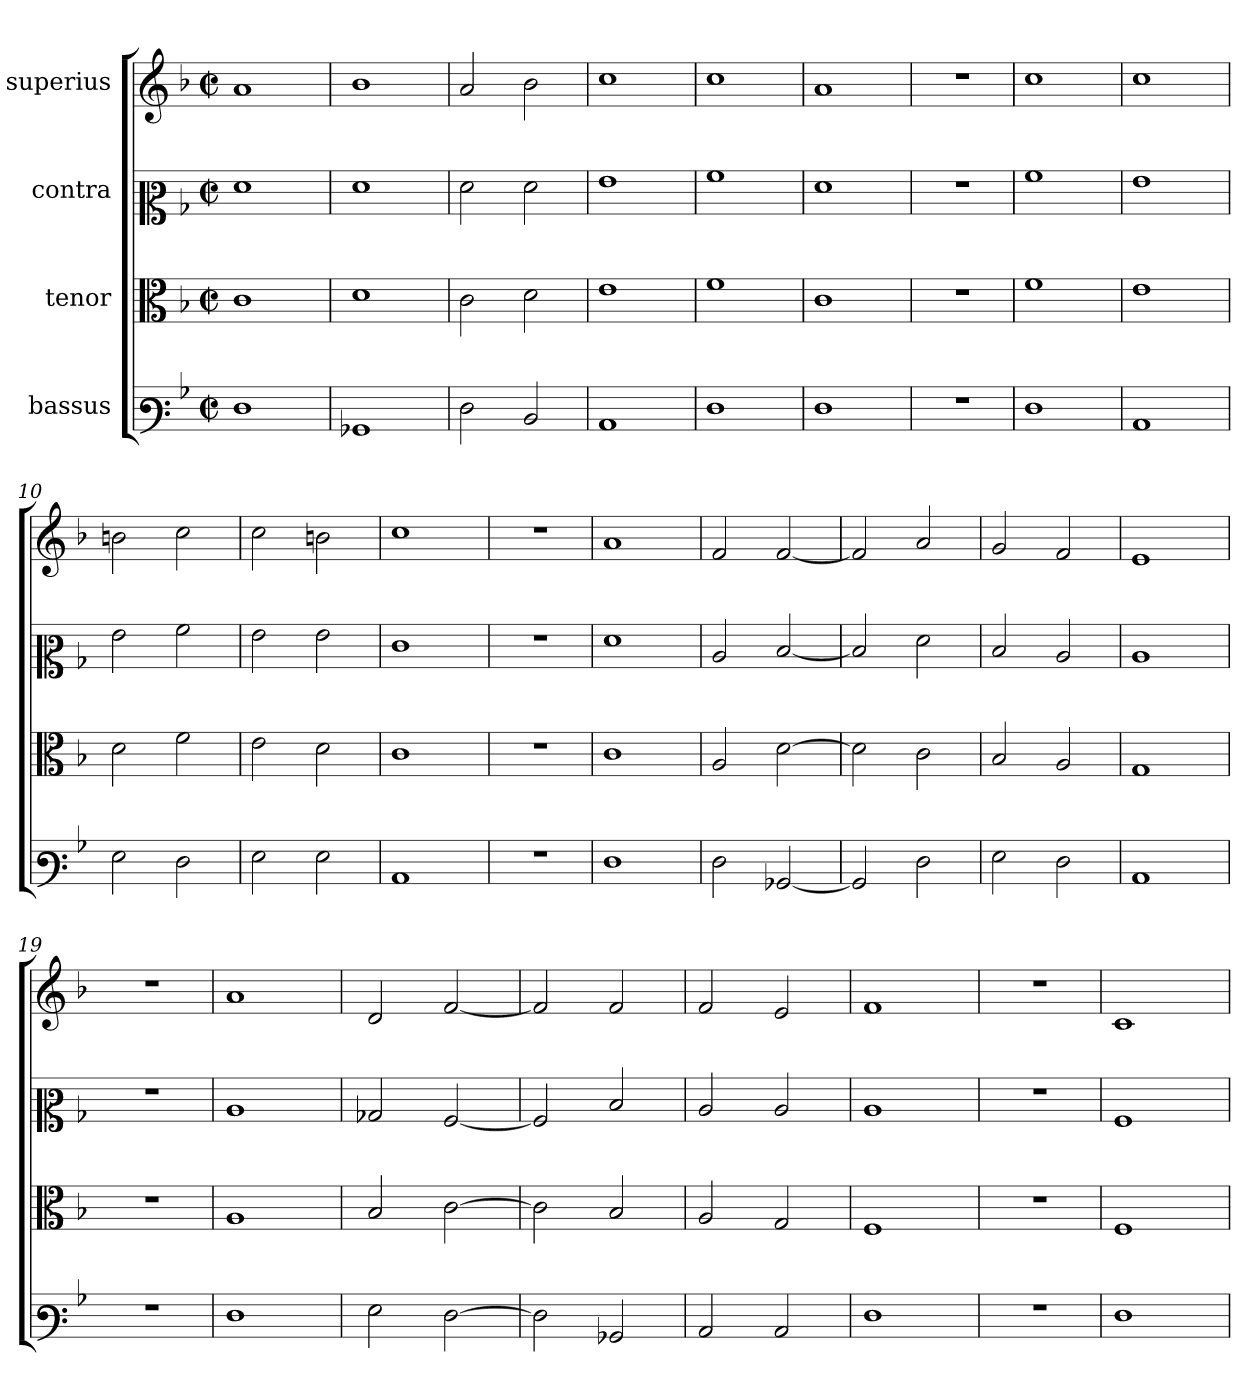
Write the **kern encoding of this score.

**kern	**kern	**kern	**kern
*part4	*part3	*part2	*part1
*staff4	*staff3	*staff2	*staff1
*I"bassus	*I"tenor	*I"contra	*I"superius
*clefF3	*clefC3	*clefC2	*clefG2
*k[b-]	*k[b-]	*k[b-]	*k[b-]
*M2/2	*M2/2	*M2/2	*M2/2
*met(c|)	*met(c|)	*met(c|)	*met(c|)
=1	=1	=1	=1
1F	1c	1f	1a
=2	=2	=2	=2
1BB-X	1d	1f	1b-
=3	=3	=3	=3
2F	2c	2f	2a
2D	2d	2f	2b-
=4	=4	=4	=4
1C	1e	1g	1cc
=5	=5	=5	=5
1F	1f	1a	1cc
=6	=6	=6	=6
1F	1c	1f	1a
=7	=7	=7	=7
1r	1r	1r	1r
=8	=8	=8	=8
1F	1f	1a	1cc
=9	=9	=9	=9
1C	1e	1g	1cc
=10	=10	=10	=10
2G	2d	2g	2bn
2F	2f	2a	2cc
=11	=11	=11	=11
2G	2e	2g	2cc
2G	2d	2g	2bn
=12	=12	=12	=12
1C	1c	1e	1cc
=13	=13	=13	=13
1r	1r	1r	1r
=14	=14	=14	=14
1F	1c	1f	1a
=15	=15	=15	=15
2F	2A	2c	2f
[2BB-X	[2d	[2d	[2f
=16	=16	=16	=16
2BB-]	2d]	2d]	2f]
2F	2c	2f	2a
=17	=17	=17	=17
2G	2B-	2d	2g
2F	2A	2c	2f
=18	=18	=18	=18
1C	1G	1c	1e
=19	=19	=19	=19
1r	1r	1r	1r
=20	=20	=20	=20
1F	1A	1c	1a
=21	=21	=21	=21
2G	2B-	2B-X	2d
[2F	[2c	[2A	[2f
=22	=22	=22	=22
2F]	2c]	2A]	2f]
2BB-X	2B-	2d	2f
=23	=23	=23	=23
2C	2A	2c	2f
2C	2G	2c	2e
=24	=24	=24	=24
1F	1F	1c	1f
=25	=25	=25	=25
1r	1r	1r	1r
=26	=26	=26	=26
1F	1F	1A	1c
=	=	=	=
*-	*-	*-	*-
